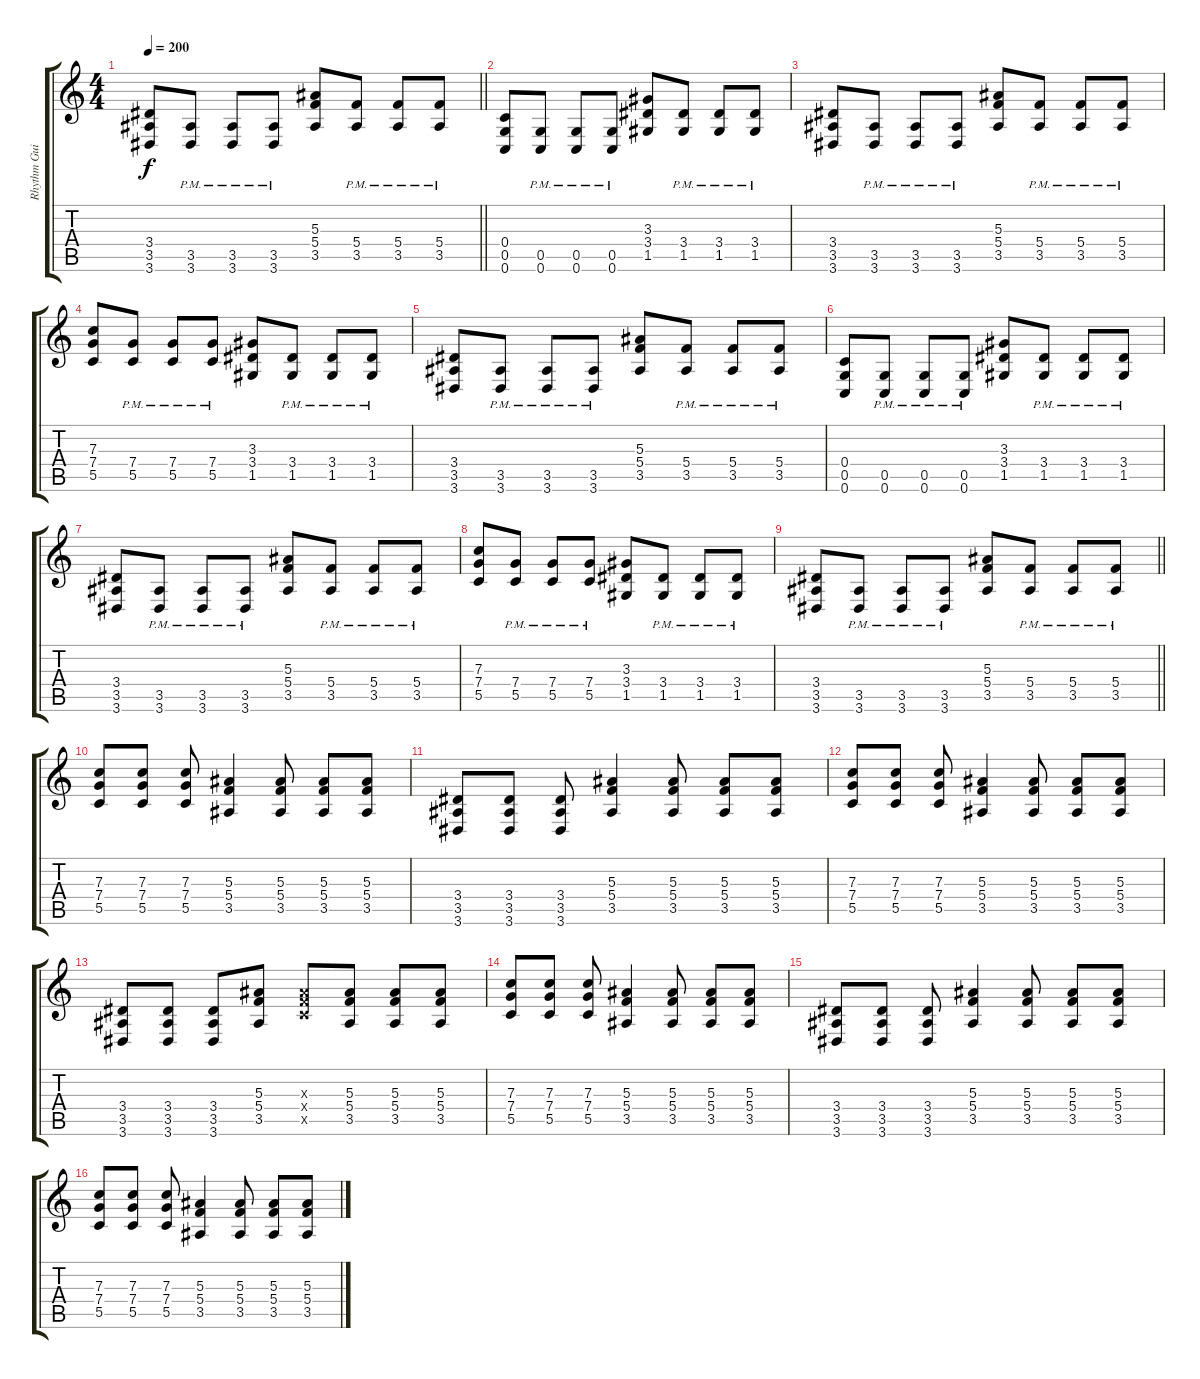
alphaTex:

\track ("Rhythm Guitar" "Rhythm Gui") {instrument distortionguitar}
\staff {score tabs}
\tuning (D4 A3 F3 C3 G2 C2) {hide}
\ts (4 4)
\tempo 200
\clef g2
\barLineRight lightlight
\ks c
(3.4 3.5 3.6).8{dy f} (3.5{pm} 3.6{pm}).8 (3.5{pm} 3.6{pm}).8 (3.5{pm} 3.6{pm}).8 (5.3 5.4 3.5).8 (5.4{pm} 3.5{pm}).8 (5.4{pm} 3.5{pm}).8 (5.4{pm} 3.5{pm}).8 |
\section ("" "")
(0.4 0.5 0.6).8 (0.5{pm} 0.6{pm}).8 (0.5{pm} 0.6{pm}).8 (0.5{pm} 0.6{pm}).8 (3.3 3.4 1.5).8 (3.4{pm} 1.5{pm}).8 (3.4{pm} 1.5{pm}).8 (3.4{pm} 1.5{pm}).8 |
(3.4 3.5 3.6).8 (3.5{pm} 3.6{pm}).8 (3.5{pm} 3.6{pm}).8 (3.5{pm} 3.6{pm}).8 (5.3 5.4 3.5).8 (5.4{pm} 3.5{pm}).8 (5.4{pm} 3.5{pm}).8 (5.4{pm} 3.5{pm}).8 |
(7.3 7.4 5.5).8 (7.4{pm} 5.5{pm}).8 (7.4{pm} 5.5{pm}).8 (7.4{pm} 5.5{pm}).8 (3.3 3.4 1.5).8 (3.4{pm} 1.5{pm}).8 (3.4{pm} 1.5{pm}).8 (3.4{pm} 1.5{pm}).8 |
(3.4 3.5 3.6).8 (3.5{pm} 3.6{pm}).8 (3.5{pm} 3.6{pm}).8 (3.5{pm} 3.6{pm}).8 (5.3 5.4 3.5).8 (5.4{pm} 3.5{pm}).8 (5.4{pm} 3.5{pm}).8 (5.4{pm} 3.5{pm}).8 |
(0.4 0.5 0.6).8 (0.5{pm} 0.6{pm}).8 (0.5{pm} 0.6{pm}).8 (0.5{pm} 0.6{pm}).8 (3.3 3.4 1.5).8 (3.4{pm} 1.5{pm}).8 (3.4{pm} 1.5{pm}).8 (3.4{pm} 1.5{pm}).8 |
(3.4 3.5 3.6).8 (3.5{pm} 3.6{pm}).8 (3.5{pm} 3.6{pm}).8 (3.5{pm} 3.6{pm}).8 (5.3 5.4 3.5).8 (5.4{pm} 3.5{pm}).8 (5.4{pm} 3.5{pm}).8 (5.4{pm} 3.5{pm}).8 |
(7.3 7.4 5.5).8 (7.4{pm} 5.5{pm}).8 (7.4{pm} 5.5{pm}).8 (7.4{pm} 5.5{pm}).8 (3.3 3.4 1.5).8 (3.4{pm} 1.5{pm}).8 (3.4{pm} 1.5{pm}).8 (3.4{pm} 1.5{pm}).8 |
\barLineRight lightlight
(3.4 3.5 3.6).8 (3.5{pm} 3.6{pm}).8 (3.5{pm} 3.6{pm}).8 (3.5{pm} 3.6{pm}).8 (5.3 5.4 3.5).8 (5.4{pm} 3.5{pm}).8 (5.4{pm} 3.5{pm}).8 (5.4{pm} 3.5{pm}).8 |
\section ("" "")
(7.3 7.4 5.5).8 (7.3 7.4 5.5).8 (7.3 7.4 5.5).8 (5.3 5.4 3.5).4 (5.3 5.4 3.5).8 (5.3 5.4 3.5).8 (5.3 5.4 3.5).8 |
(3.4 3.5 3.6).8 (3.4 3.5 3.6).8 (3.4 3.5 3.6).8 (5.3 5.4 3.5).4 (5.3 5.4 3.5).8 (5.3 5.4 3.5).8 (5.3 5.4 3.5).8 |
(7.3 7.4 5.5).8 (7.3 7.4 5.5).8 (7.3 7.4 5.5).8 (5.3 5.4 3.5).4 (5.3 5.4 3.5).8 (5.3 5.4 3.5).8 (5.3 5.4 3.5).8 |
(3.4 3.5 3.6).8 (3.4 3.5 3.6).8 (3.4 3.5 3.6).8 (5.3 5.4 3.5).8 (5.3{x} 5.4{x} 5.5{x}).8 (5.3 5.4 3.5).8 (5.3 5.4 3.5).8 (5.3 5.4 3.5).8 |
(7.3 7.4 5.5).8 (7.3 7.4 5.5).8 (7.3 7.4 5.5).8 (5.3 5.4 3.5).4 (5.3 5.4 3.5).8 (5.3 5.4 3.5).8 (5.3 5.4 3.5).8 |
(3.4 3.5 3.6).8 (3.4 3.5 3.6).8 (3.4 3.5 3.6).8 (5.3 5.4 3.5).4 (5.3 5.4 3.5).8 (5.3 5.4 3.5).8 (5.3 5.4 3.5).8 |
(7.3 7.4 5.5).8 (7.3 7.4 5.5).8 (7.3 7.4 5.5).8 (5.3 5.4 3.5).4 (5.3 5.4 3.5).8 (5.3 5.4 3.5).8 (5.3 5.4 3.5).8
